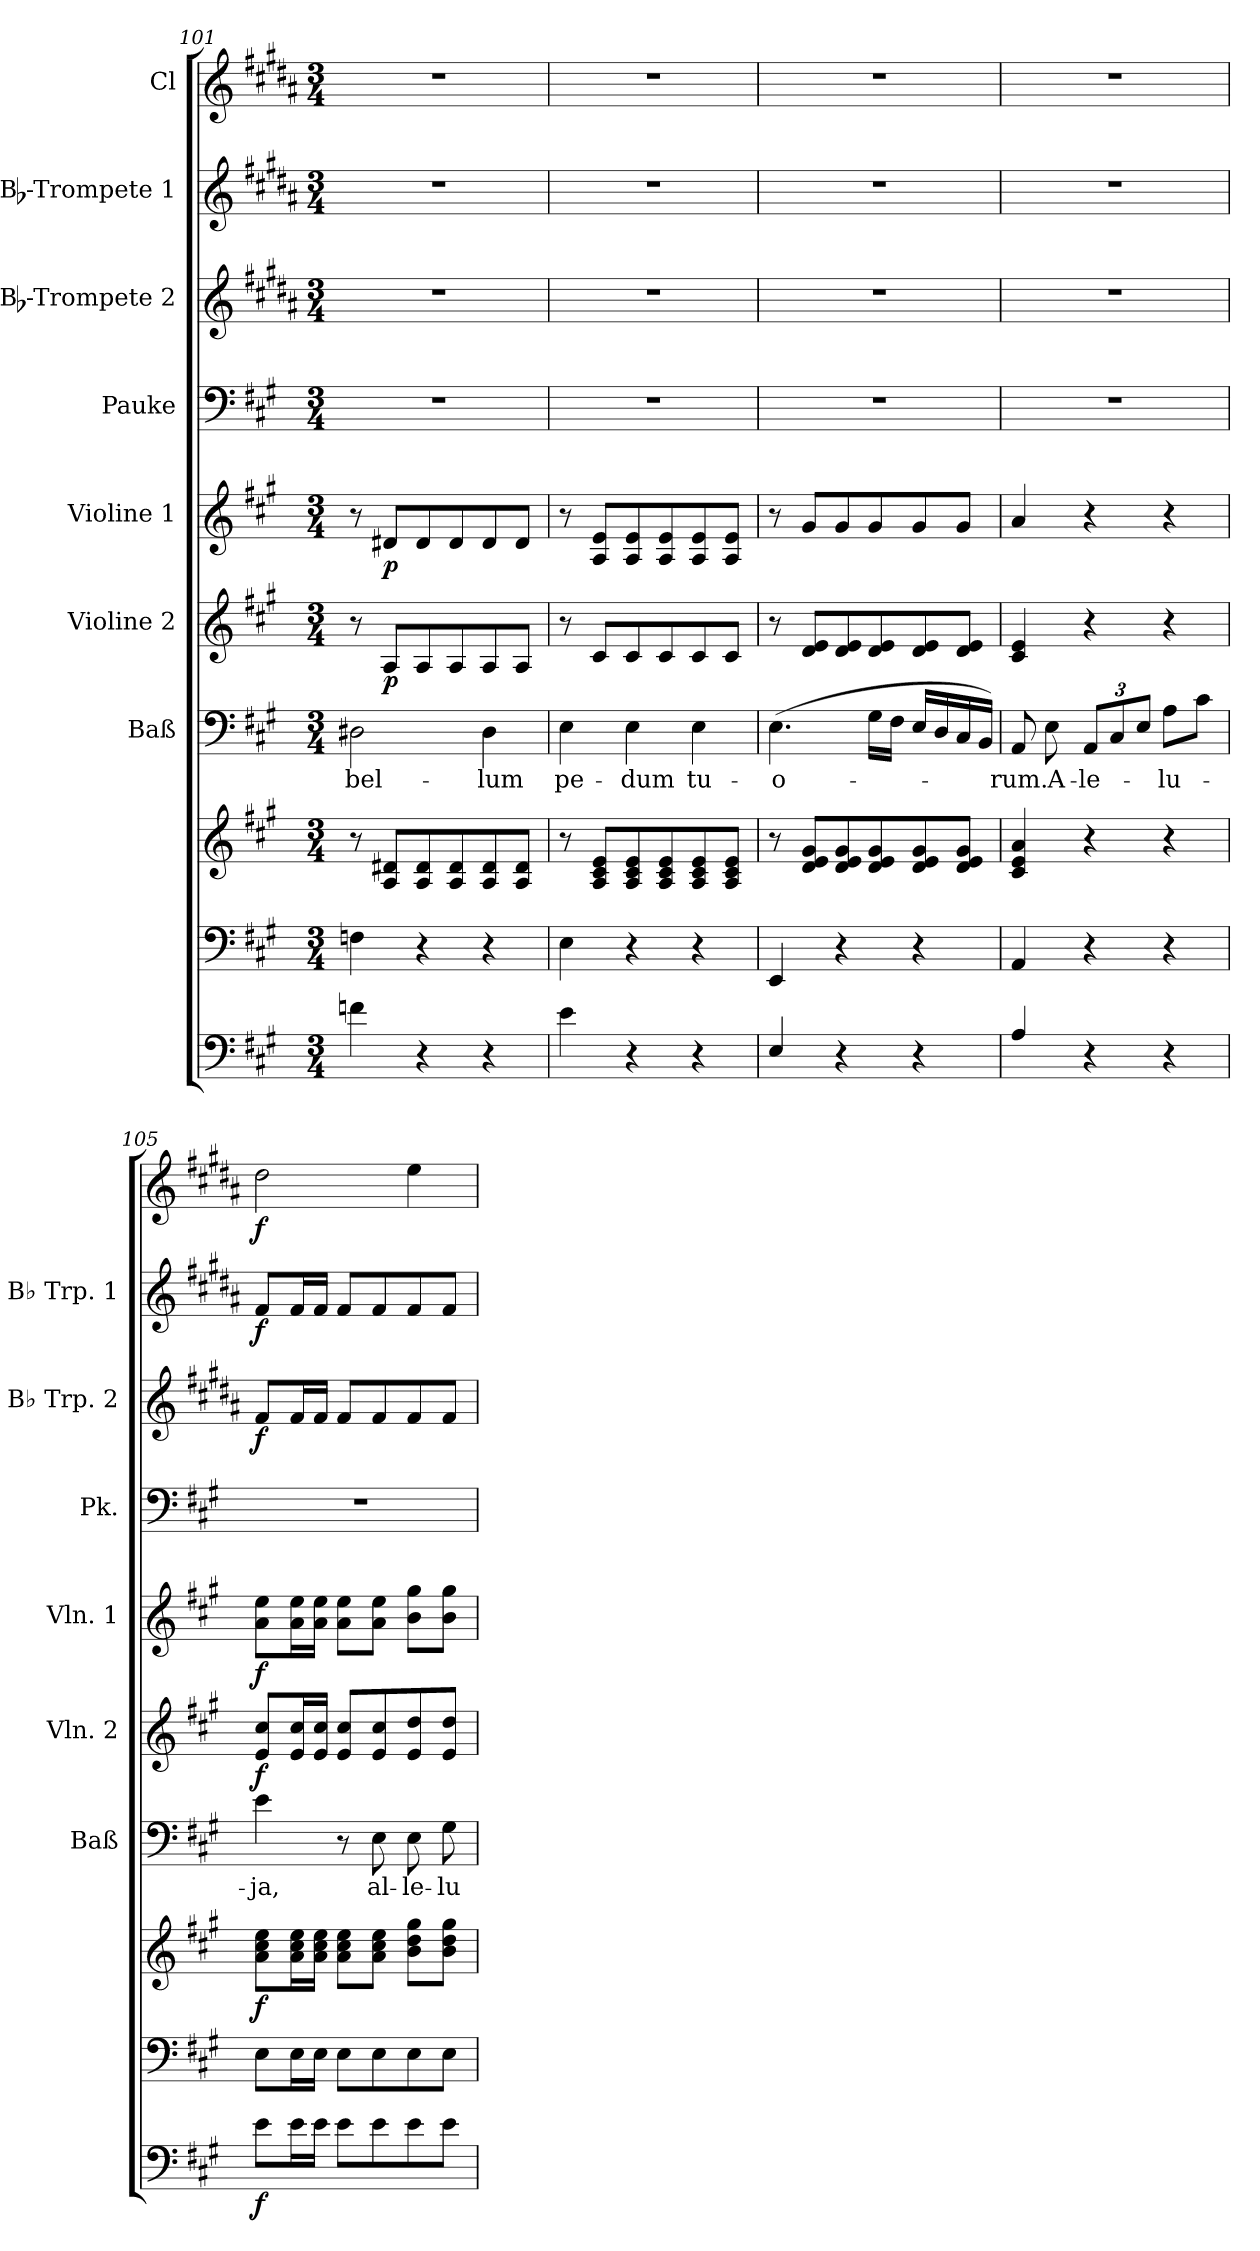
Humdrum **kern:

**kern	**dynam	**kern	**kern	**dynam	**kern	**text	**kern	**dynam	**kern	**dynam	**kern	**kern	**dynam	**kern	**dynam	**kern	**dynam
*part9	*part9	*part8	*part8	*part8	*part7	*part7	*part6	*part6	*part5	*part5	*part4	*part3	*part3	*part2	*part2	*part1	*part1
*staff10	*staff10	*staff9	*staff8	*staff8/9	*staff7	*staff7	*staff6	*staff6	*staff5	*staff5	*staff4	*staff3	*staff3	*staff2	*staff2	*staff1	*staff1
*	*	*	*	*	*I"Baß	*	*I"Violine 2	*	*I"Violine 1	*	*I"Pauke	*I"Bb-Trompete 2	*	*I"Bb-Trompete 1	*	*I"Cl	*
*	*	*	*	*	*I'Baß	*	*I'Vln. 2	*	*I'Vln. 1	*	*I'Pk.	*I'Bb Trp. 2	*	*I'Bb Trp. 1	*	*	*
*clefF4	*	*clefF4	*clefG2	*	*clefF4	*	*clefG2	*	*clefG2	*	*clefF4	*clefG2	*	*clefG2	*	*clefG2	*
*ITrd7c12	*	*	*	*	*	*	*	*	*	*	*	*ITrd1c2	*	*ITrd1c2	*	*ITrd1c2	*
*k[f#c#g#]	*	*k[f#c#g#]	*k[f#c#g#]	*	*k[f#c#g#]	*	*k[f#c#g#]	*	*k[f#c#g#]	*	*k[f#c#g#]	*k[f#c#g#]	*	*k[f#c#g#]	*	*k[f#c#g#]	*
*A:	*	*A:	*A:	*	*A:	*	*A:	*	*A:	*	*A:	*A:	*	*A:	*	*A:	*
*M3/4	*	*M3/4	*M3/4	*	*M3/4	*	*M3/4	*	*M3/4	*	*M3/4	*M3/4	*	*M3/4	*	*M3/4	*
=101	=101	=101	=101	=101	=101	=101	=101	=101	=101	=101	=101	=101	=101	=101	=101	=101	=101
!	!	!	!	!	!	!LO:LY:b	!	!	!	!	!	!	!	!	!	!	!
4Fn\	.	4Fn\	8r	.	2D#X\	-bel-	8r	.	8r	.	2.r	2.r	.	2.r	.	2.r	.
!	!	!	!	!	!	!	!	!LO:DY:b	!	!LO:DY:b	!	!	!	!	!	!	!
.	.	.	8A/ 8d#X/L	.	.	.	8A/L	p	8d#X/L	p	.	.	.	.	.	.	.
4r	.	4r	8A/ 8d#/	.	.	.	8A/	.	8d#/	.	.	.	.	.	.	.	.
.	.	.	8A/ 8d#/	.	.	.	8A/	.	8d#/	.	.	.	.	.	.	.	.
!	!	!	!	!	!	!LO:LY:b	!	!	!	!	!	!	!	!	!	!	!
4r	.	4r	8A/ 8d#/	.	4D#\	-lum	8A/	.	8d#/	.	.	.	.	.	.	.	.
.	.	.	8A/ 8d#/J	.	.	.	8A/J	.	8d#/J	.	.	.	.	.	.	.	.
=102	=102	=102	=102	=102	=102	=102	=102	=102	=102	=102	=102	=102	=102	=102	=102	=102	=102
!	!	!	!	!	!	!LO:LY:b	!	!	!	!	!	!	!	!	!	!	!
4E\	.	4E\	8r	.	4E\	pe-	8r	.	8r	.	2.r	2.r	.	2.r	.	2.r	.
.	.	.	8A/ 8c#/ 8e/L	.	.	.	8c#/L	.	8A/ 8e/L	.	.	.	.	.	.	.	.
!	!	!	!	!	!	!LO:LY:b	!	!	!	!	!	!	!	!	!	!	!
4r	.	4r	8A/ 8c#/ 8e/	.	4E\	-dum	8c#/	.	8A/ 8e/	.	.	.	.	.	.	.	.
.	.	.	8A/ 8c#/ 8e/	.	.	.	8c#/	.	8A/ 8e/	.	.	.	.	.	.	.	.
!	!	!	!	!	!	!LO:LY:b	!	!	!	!	!	!	!	!	!	!	!
4r	.	4r	8A/ 8c#/ 8e/	.	4E\	tu-	8c#/	.	8A/ 8e/	.	.	.	.	.	.	.	.
.	.	.	8A/ 8c#/ 8e/J	.	.	.	8c#/J	.	8A/ 8e/J	.	.	.	.	.	.	.	.
=103	=103	=103	=103	=103	=103	=103	=103	=103	=103	=103	=103	=103	=103	=103	=103	=103	=103
!	!	!	!	!	!	!LO:LY:b	!	!	!	!	!	!	!	!	!	!	!
4EE/	.	4EE/	8r	.	(>4.E\	-o-	8r	.	8r	.	2.r	2.r	.	2.r	.	2.r	.
.	.	.	8d/ 8e/ 8g#/L	.	.	.	8d/ 8e/L	.	8g#/L	.	.	.	.	.	.	.	.
4r	.	4r	8d/ 8e/ 8g#/	.	.	.	8d/ 8e/	.	8g#/	.	.	.	.	.	.	.	.
.	.	.	8d/ 8e/ 8g#/	.	16G#\LL	.	8d/ 8e/	.	8g#/	.	.	.	.	.	.	.	.
.	.	.	.	.	16F#\JJ	.	.	.	.	.	.	.	.	.	.	.	.
4r	.	4r	8d/ 8e/ 8g#/	.	16E/LL	.	8d/ 8e/	.	8g#/	.	.	.	.	.	.	.	.
.	.	.	.	.	16D/	.	.	.	.	.	.	.	.	.	.	.	.
.	.	.	8d/ 8e/ 8g#/J	.	16C#/	.	8d/ 8e/J	.	8g#/J	.	.	.	.	.	.	.	.
.	.	.	.	.	16BB/JJ)	.	.	.	.	.	.	.	.	.	.	.	.
!!LO:PB:g=z
=104	=104	=104	=104	=104	=104	=104	=104	=104	=104	=104	=104	=104	=104	=104	=104	=104	=104
!	!	!	!	!	!	!LO:LY:b	!	!	!	!	!	!	!	!	!	!	!
4AA/	.	4AA/	4c#/ 4e/ 4a/	.	8AA/	-rum.	4c#/ 4e/	.	4a/	.	2.r	2.r	.	2.r	.	2.r	.
!	!	!	!	!	!	!LO:LY:b	!	!	!	!	!	!	!	!	!	!	!
.	.	.	.	.	8E\	A-	.	.	.	.	.	.	.	.	.	.	.
*	*	*	*	*	*Xbrackettup	*	*	*	*	*	*	*	*	*	*	*	*
!	!	!	!	!	!	!LO:LY:b	!	!	!	!	!	!	!	!	!	!	!
4r	.	4r	4r	.	12AA/L	-le-	4r	.	4r	.	.	.	.	.	.	.	.
.	.	.	.	.	12C#/	.	.	.	.	.	.	.	.	.	.	.	.
.	.	.	.	.	12E/J	.	.	.	.	.	.	.	.	.	.	.	.
!	!	!	!	!	!	!LO:LY:b	!	!	!	!	!	!	!	!	!	!	!
4r	.	4r	4r	.	8A\L	-lu-	4r	.	4r	.	.	.	.	.	.	.	.
.	.	.	.	.	8c#\J	.	.	.	.	.	.	.	.	.	.	.	.
=105	=105	=105	=105	=105	=105	=105	=105	=105	=105	=105	=105	=105	=105	=105	=105	=105	=105
!	!LO:DY:b	!	!	!LO:DY:b	!	!LO:LY:b	!	!LO:DY:b	!	!LO:DY:b	!	!	!LO:DY:b	!	!LO:DY:b	!	!LO:DY:b
8E\L	f	8E\L	8a\ 8cc#\ 8ee\L	f	4e\	-ja,	8e/ 8cc#/L	f	8a\ 8ee\L	f	2.r	8e/L	f	8e/L	f	2cc#\	f
16E\L	.	16E\L	16a\ 16cc#\ 16ee\L	.	.	.	16e/ 16cc#/L	.	16a\ 16ee\L	.	.	16e/L	.	16e/L	.	.	.
16E\JJ	.	16E\JJ	16a\ 16cc#\ 16ee\JJ	.	.	.	16e/ 16cc#/JJ	.	16a\ 16ee\JJ	.	.	16e/JJ	.	16e/JJ	.	.	.
8E\L	.	8E\L	8a\ 8cc#\ 8ee\L	.	8r	.	8e/ 8cc#/L	.	8a\ 8ee\L	.	.	8e/L	.	8e/L	.	.	.
!	!	!	!	!	!	!LO:LY:b	!	!	!	!	!	!	!	!	!	!	!
8E\	.	8E\	8a\ 8cc#\ 8ee\J	.	8E\	al-	8e/ 8cc#/	.	8a\ 8ee\J	.	.	8e/	.	8e/	.	.	.
!	!	!	!	!	!	!LO:LY:b	!	!	!	!	!	!	!	!	!	!	!
8E\	.	8E\	8b\ 8dd\ 8gg#\L	.	8E\	-le-	8e/ 8dd/	.	8b\ 8gg#\L	.	.	8e/	.	8e/	.	4dd\	.
!	!	!	!	!	!	!LO:LY:b	!	!	!	!	!	!	!	!	!	!	!
8E\J	.	8E\J	8b\ 8dd\ 8gg#\J	.	8G#\	-lu-	8e/ 8dd/J	.	8b\ 8gg#\J	.	.	8e/J	.	8e/J	.	.	.
=	=	=	=	=	=	=	=	=	=	=	=	=	=	=	=	=	=
*-	*-	*-	*-	*-	*-	*-	*-	*-	*-	*-	*-	*-	*-	*-	*-	*-	*-
